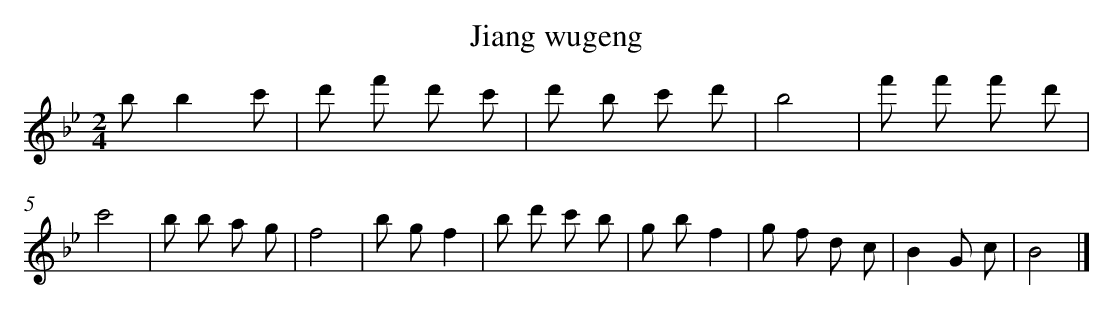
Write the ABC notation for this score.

X:1
T: Jiang wugeng
L: 1/8
M: 2/4
K: Bb
bb2c' [I:setbarnb 1]|
d' f' d' c' |
d' b c' d' |
b4 |
f' f' f' d' |
c'4 |
b b a g |
f4 |
b gf2 |
b d' c' b |
g bf2 |
g f d c |
B2G c |
B4 |]
